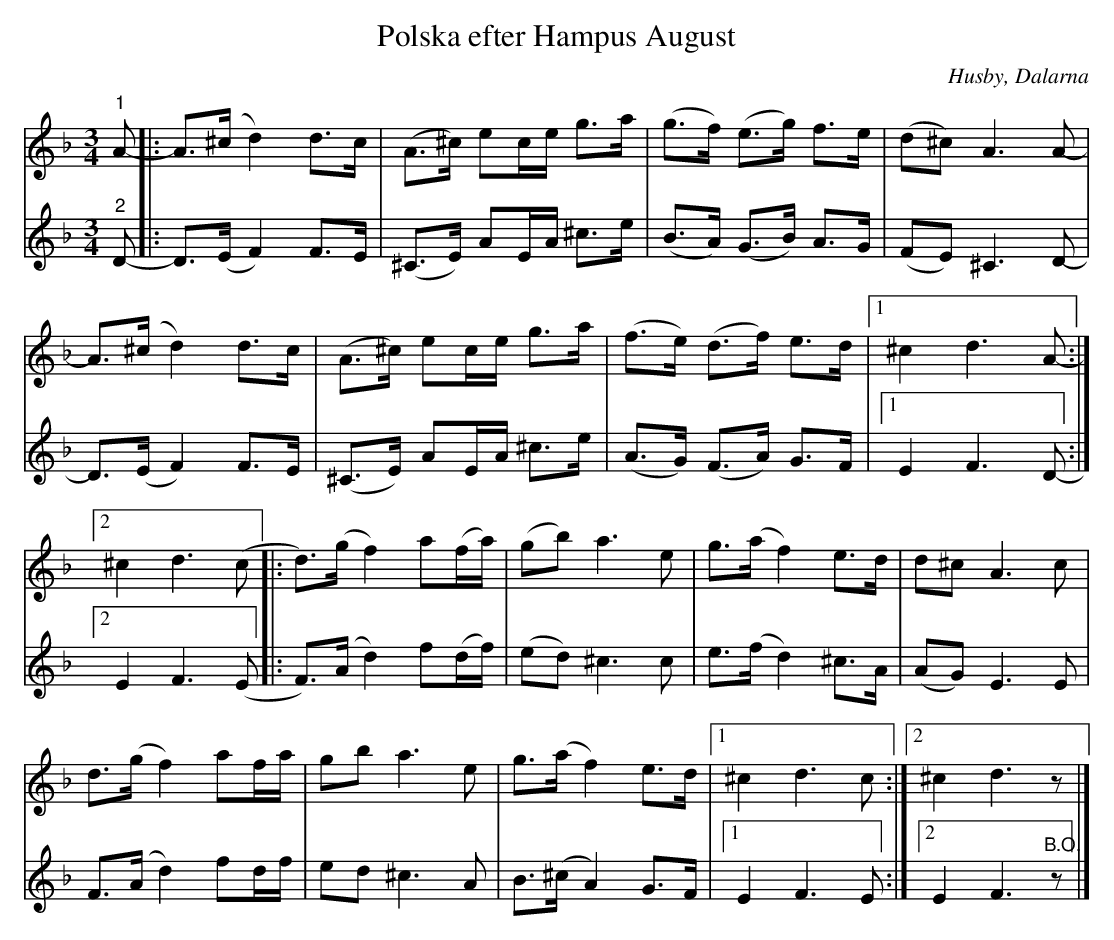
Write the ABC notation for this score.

X:1
T:Polska efter Hampus August
O:Husby, Dalarna
L:1/8
M:3/4
K:Dm
V:1
"^1" A- |: A>(^c d2) d>c | (A>^c) ec/e/ g>a | (g>f) (e>g) f>e | (d^c) A3 A- |
A>(^c d2) d>c | (A>^c) ec/e/ g>a | (f>e) (d>f) e>d |1 ^c2 d3 A- :|2
^c2 d3 (c |: d>)(g f2) a(f/a/) | (gb) a3 e | g>(a f2) e>d | d^c A3 c |
d>(g f2) af/a/ | gb a3 e | g>(a f2) e>d |1 ^c2 d3 c :|2 ^c2 d3 z |]
V:2
"^2" D- |: D>(E F2) F>E | (^C>E) AE/A/ ^c>e | (B>A) (G>B) A>G | (FE) ^C3 D- |
D>(E F2) F>E | (^C>E) AE/A/ ^c>e | (A>G) (F>A) G>F |1 E2 F3 D- :|2
E2 F3 (E |: F>)(A d2) f(d/f/) | (ed) ^c3 c | e>(f d2) ^c>A | (AG) E3 E |
F>(A d2) fd/f/ | ed ^c3 A | B>(^c A2) G>F |1 E2 F3 E :|2 E2 F3"^B.O." z |]
